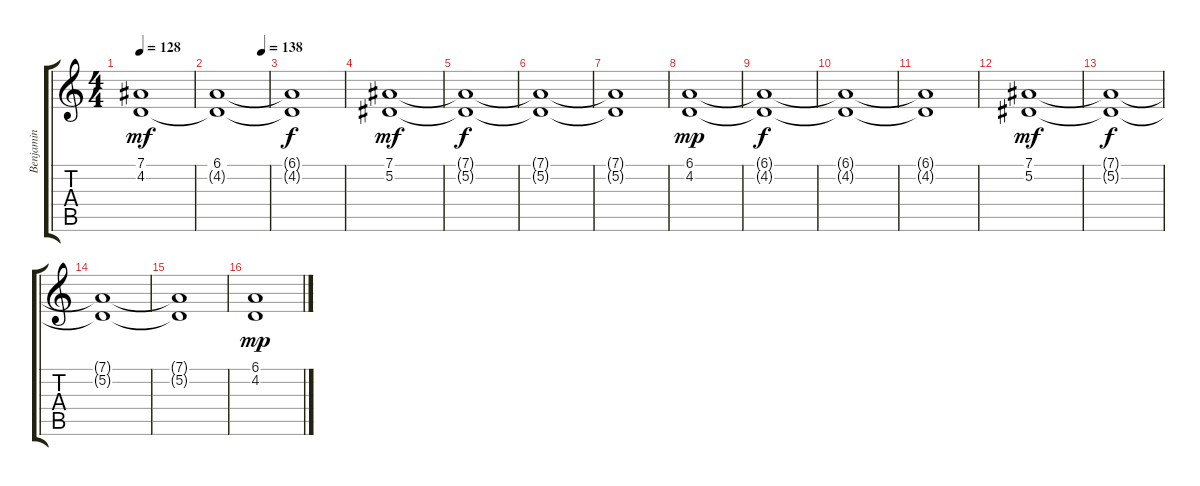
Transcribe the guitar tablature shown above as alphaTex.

\track ("Benjamin" "Benjamin") {instrument pad4choir}
\staff {score tabs}
\tuning (Eb4 Bb3 Gb3 Db3 Ab2 Eb2) {hide}
\ts (4 4)
\tempo 128
\clef g2
\ks c
(7.1 4.2{t}).1{dy mf} |
\tempo (138 0.875)
(6.1 4.2{t}).1 |
(6.1{t} 4.2{t}).1{dy f} |
(7.1 5.2).1{dy mf} |
(7.1{t} 5.2{t}).1{dy f} |
(7.1{t} 5.2{t}).1 |
(7.1{t} 5.2{t}).1 |
(6.1 4.2).1{dy mp} |
(6.1{t} 4.2{t}).1{dy f} |
(6.1{t} 4.2{t}).1 |
(6.1{t} 4.2{t}).1 |
(7.1 5.2).1{dy mf} |
(7.1{t} 5.2{t}).1{dy f} |
(7.1{t} 5.2{t}).1 |
(7.1{t} 5.2{t}).1 |
(6.1 4.2).1{dy mp}
